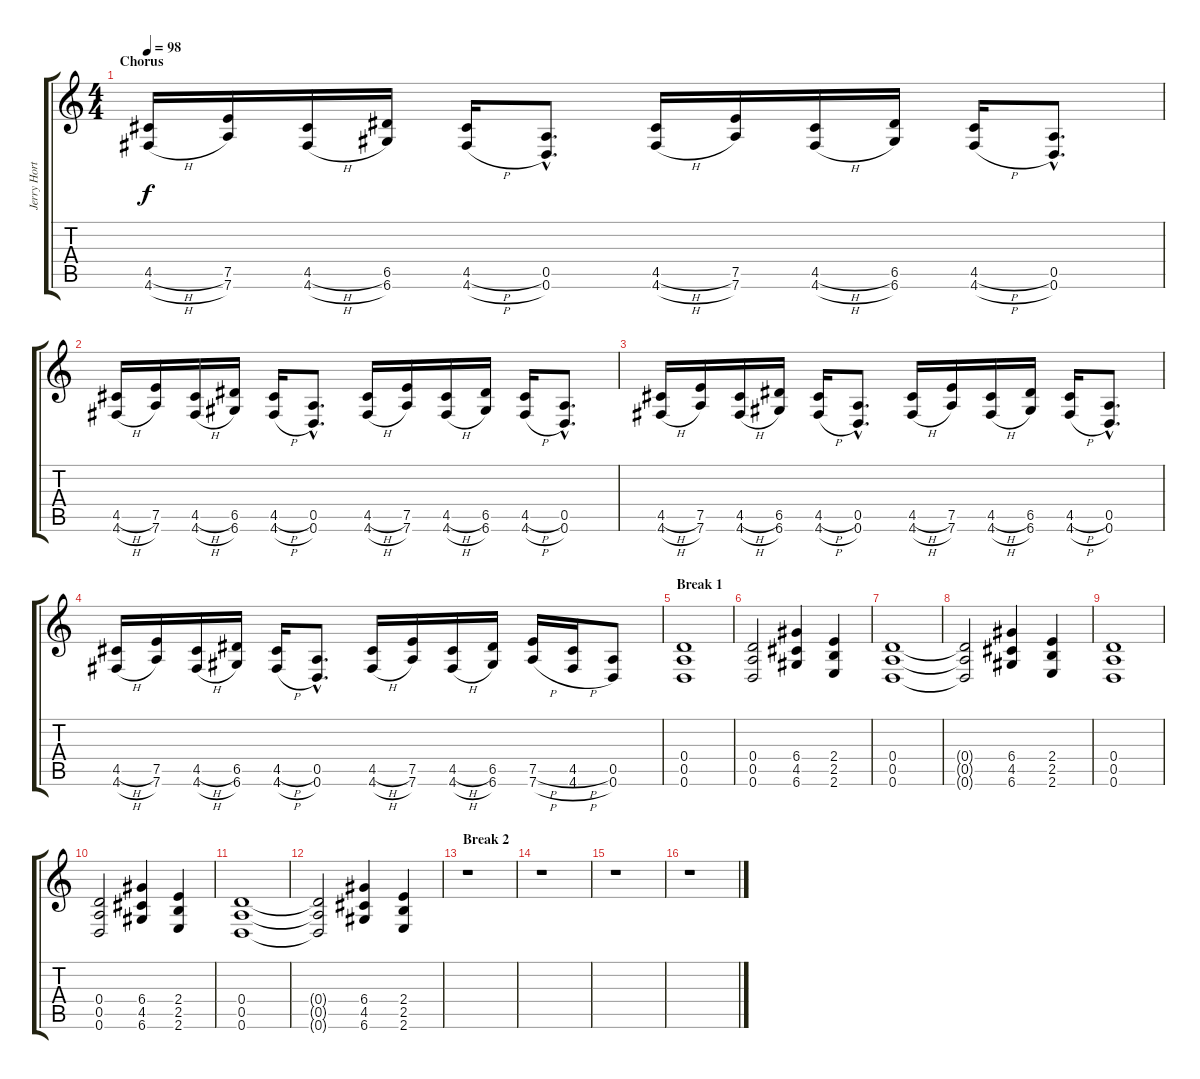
\track ("Jerry Horton Rythm" "Jerry Hort") {instrument overdrivenguitar}
\staff {score tabs}
\tuning (E4 B3 G3 D3 A2 D2) {hide}
\ts (4 4)
\section ("" "Chorus")
\tempo 98
\clef g2
\ks c
(4.5{h} 4.6{h}).16{dy f} (7.5 7.6).16 (4.5{h} 4.6{h}).16 (6.5 6.6).16 (4.5{h} 4.6{h}).16 (0.5{hac} 0.6{hac}).8{d} (4.5{h} 4.6{h}).16 (7.5 7.6).16 (4.5{h} 4.6{h}).16 (6.5 6.6).16 (4.5{h} 4.6{h}).16 (0.5{hac} 0.6{hac}).8{d} |
(4.5{h} 4.6{h}).16 (7.5 7.6).16 (4.5{h} 4.6{h}).16 (6.5 6.6).16 (4.5{h} 4.6{h}).16 (0.5{hac} 0.6{hac}).8{d} (4.5{h} 4.6{h}).16 (7.5 7.6).16 (4.5{h} 4.6{h}).16 (6.5 6.6).16 (4.5{h} 4.6{h}).16 (0.5{hac} 0.6{hac}).8{d} |
(4.5{h} 4.6{h}).16 (7.5 7.6).16 (4.5{h} 4.6{h}).16 (6.5 6.6).16 (4.5{h} 4.6{h}).16 (0.5{hac} 0.6{hac}).8{d} (4.5{h} 4.6{h}).16 (7.5 7.6).16 (4.5{h} 4.6{h}).16 (6.5 6.6).16 (4.5{h} 4.6{h}).16 (0.5{hac} 0.6{hac}).8{d} |
(4.5{h} 4.6{h}).16 (7.5 7.6).16 (4.5{h} 4.6{h}).16 (6.5 6.6).16 (4.5{h} 4.6{h}).16 (0.5{hac} 0.6{hac}).8{d} (4.5{h} 4.6{h}).16 (7.5 7.6).16 (4.5{h} 4.6{h}).16 (6.5 6.6).16 (7.5{h} 7.6{h}).16 (4.5{h} 4.6{h}).16 (0.5 0.6).8 |
\section ("" "Break 1")
(0.4 0.5 0.6).1 |
(0.4 0.5 0.6).2 (6.4 4.5 6.6).4 (2.4 2.5 2.6).4 |
(0.4 0.5 0.6).1 |
(0.4{t} 0.5{t} 0.6{t}).2 (6.4 4.5 6.6).4 (2.4 2.5 2.6).4 |
(0.4 0.5 0.6).1 |
(0.4 0.5 0.6).2 (6.4 4.5 6.6).4 (2.4 2.5 2.6).4 |
(0.4 0.5 0.6).1 |
(0.4{t} 0.5{t} 0.6{t}).2 (6.4 4.5 6.6).4 (2.4 2.5 2.6).4 |
\section ("" "Break 2")
r.1 |
r.1 |
r.1 |
r.1
